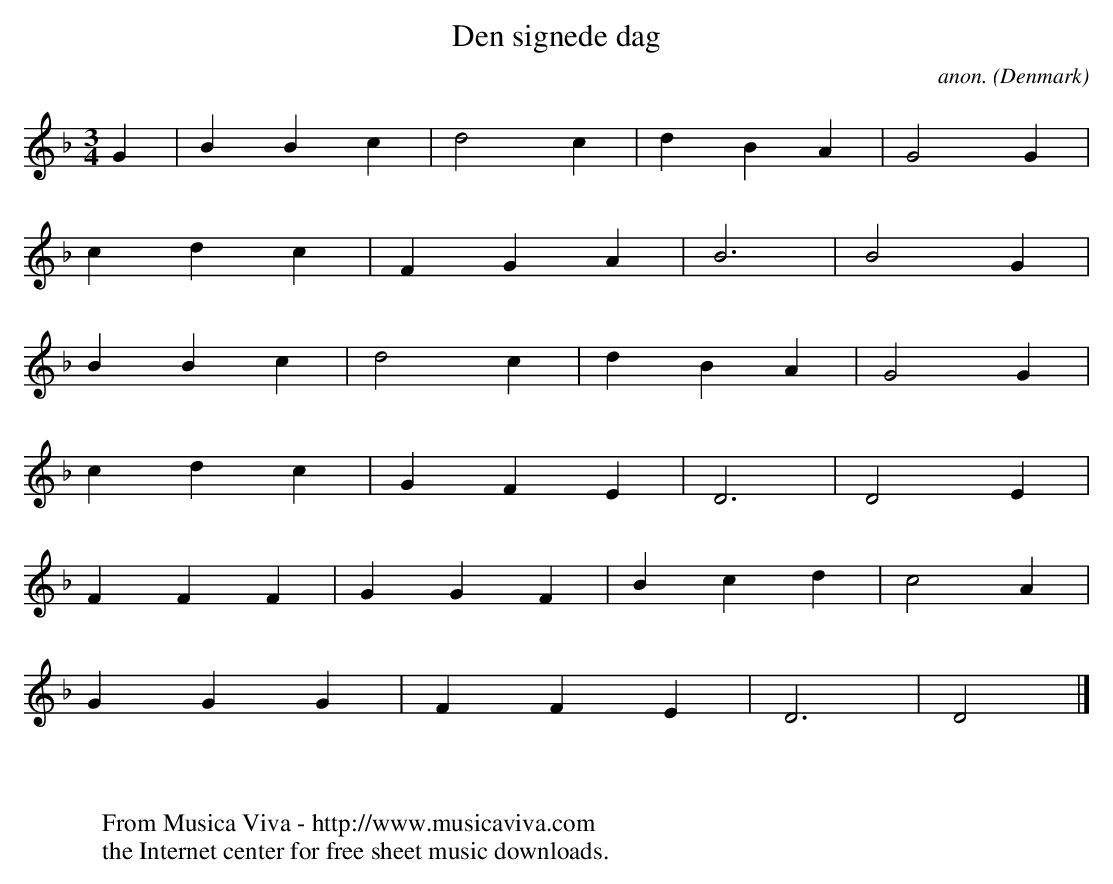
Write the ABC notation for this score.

X:1
T:Den signede dag
C:anon.
O:Denmark
M:3/4
L:1/4
K:Dm
G|BBc|d2c|dBA|G2G|
cdc|FGA|B3|B2G|
BBc|d2c|dBA|G2G|
cdc|GFE|D3|D2E|
FFF|GGF|Bcd|c2A|
GGG|FFE|D3|D2|]
W:
W:
W:  From Musica Viva - http://www.musicaviva.com
W:  the Internet center for free sheet music downloads.
